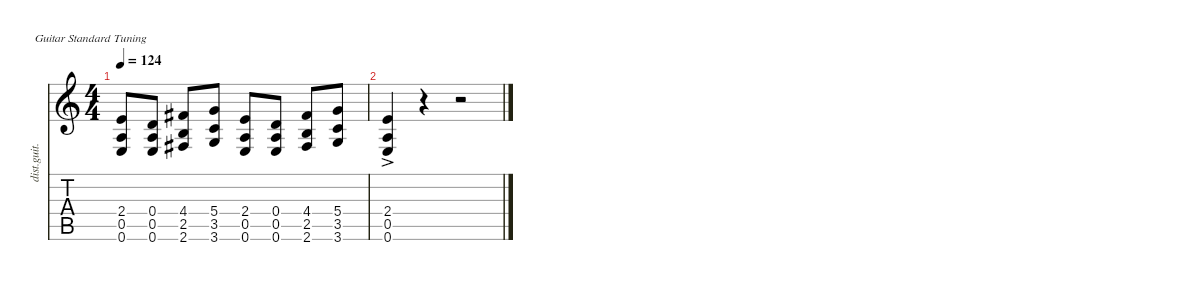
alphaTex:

\defaultSystemsLayout 4
\hideDynamics
\bracketExtendMode nobrackets
\otherSystemsTrackNameOrientation horizontal
\track ("Guitar 1" "dist.guit.") {instrument distortionguitar}
\staff {score tabs}
\tuning (E4 B3 G3 D3 A2 E2)
\ts (4 4)
\tempo 124
\clef g2
\ks c
(2.4 0.5 0.6).8{dy f beam Up} (0.4 0.5 0.6).8{beam Up} (4.4{acc #} 2.5 2.6{acc #}).8{beam Up} (5.4 3.5 3.6).8{beam Up} (2.4 0.5 0.6).8{beam Up} (0.4 0.5 0.6).8{beam Up} (4.4{acc #} 2.5 2.6{acc #}).8{beam Up} (5.4 3.5 3.6).8{beam Up} |
(2.4{ac} 0.5{ac} 0.6{ac}).4{beam Up} r.4{beam Up} r.2{beam Up}
